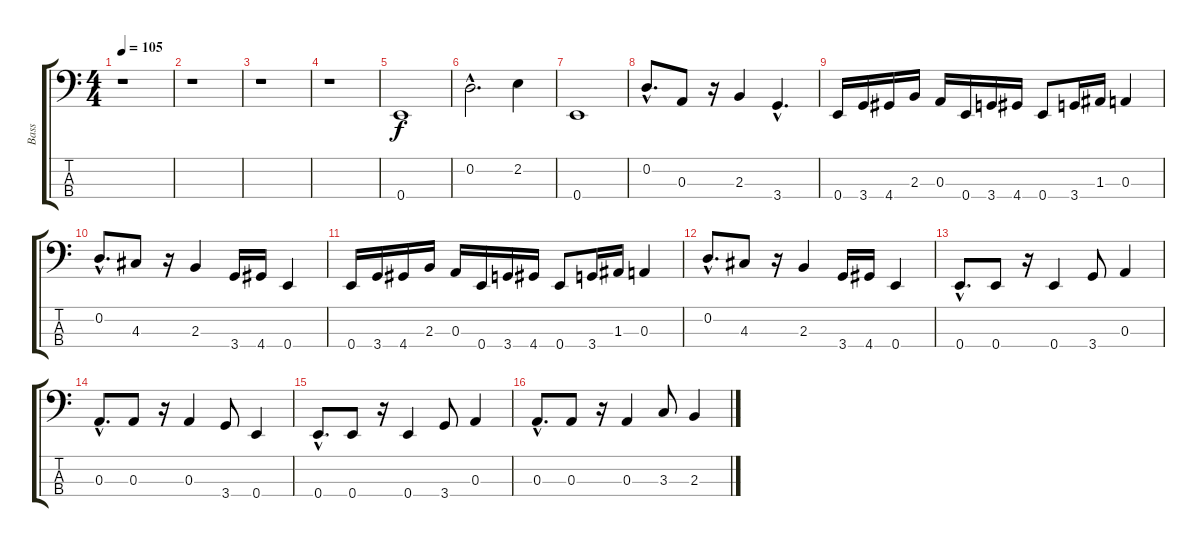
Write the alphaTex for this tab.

\track ("Bass" "Bass") {instrument electricbassfinger}
\staff {score tabs}
\tuning (G2 D2 A1 E1) {hide}
\ts (4 4)
\tempo 105
\clef f4
\ks c
r.1{dy f instrument electricbassfinger} |
r.1 |
r.1 |
r.1 |
0.4.1 |
0.2{hac}.2{d} 2.2.4 |
0.4.1 |
0.2{hac}.8{d} 0.3.8 r.16 2.3.4 3.4{hac}.4{d} |
0.4.16 3.4.16 4.4.16 2.3.16 0.3.16 0.4.16 3.4.16 4.4.16 0.4.8 3.4.16 1.3.16 0.3.4 |
0.2{hac}.8{d} 4.3.8 r.16 2.3.4 3.4.16 4.4.16 0.4.4 |
0.4.16 3.4.16 4.4.16 2.3.16 0.3.16 0.4.16 3.4.16 4.4.16 0.4.8 3.4.16 1.3.16 0.3.4 |
0.2{hac}.8{d} 4.3.8 r.16 2.3.4 3.4.16 4.4.16 0.4.4 |
0.4{hac}.8{d} 0.4.8 r.16 0.4.4 3.4.8 0.3.4 |
0.3{hac}.8{d} 0.3.8 r.16 0.3.4 3.4.8 0.4.4 |
0.4{hac}.8{d} 0.4.8 r.16 0.4.4 3.4.8 0.3.4 |
0.3{hac}.8{d} 0.3.8 r.16 0.3.4 3.3.8 2.3.4
